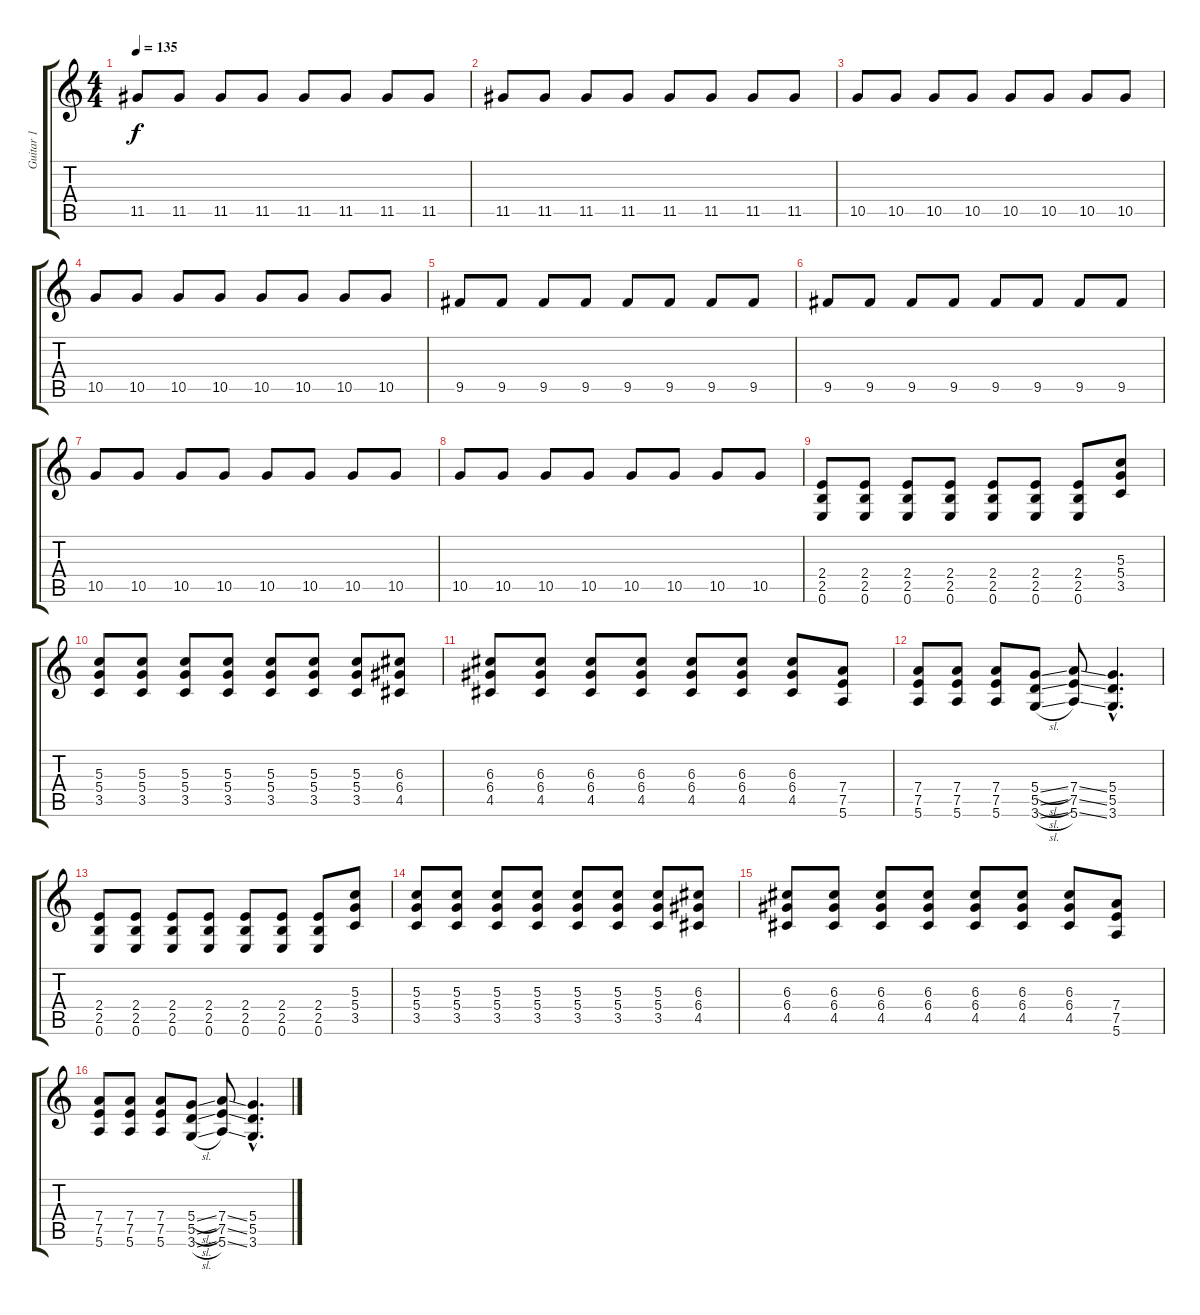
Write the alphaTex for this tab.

\track ("Guitar 1" "Guitar 1") {instrument overdrivenguitar}
\staff {score tabs}
\tuning (E4 B3 G3 D3 A2 E2) {hide}
\ts (4 4)
\tempo 135
\clef g2
\ks c
11.5.8{dy f instrument overdrivenguitar} 11.5.8 11.5.8 11.5.8 11.5.8 11.5.8 11.5.8 11.5.8 |
11.5.8 11.5.8 11.5.8 11.5.8 11.5.8 11.5.8 11.5.8 11.5.8 |
10.5.8 10.5.8 10.5.8 10.5.8 10.5.8 10.5.8 10.5.8 10.5.8 |
10.5.8 10.5.8 10.5.8 10.5.8 10.5.8 10.5.8 10.5.8 10.5.8 |
9.5.8 9.5.8 9.5.8 9.5.8 9.5.8 9.5.8 9.5.8 9.5.8 |
9.5.8 9.5.8 9.5.8 9.5.8 9.5.8 9.5.8 9.5.8 9.5.8 |
10.5.8 10.5.8 10.5.8 10.5.8 10.5.8 10.5.8 10.5.8 10.5.8 |
10.5.8 10.5.8 10.5.8 10.5.8 10.5.8 10.5.8 10.5.8 10.5.8 |
(2.4 2.5 0.6).8 (2.4 2.5 0.6).8 (2.4 2.5 0.6).8 (2.4 2.5 0.6).8 (2.4 2.5 0.6).8 (2.4 2.5 0.6).8 (2.4 2.5 0.6).8 (5.3 5.4 3.5).8 |
(5.3 5.4 3.5).8 (5.3 5.4 3.5).8 (5.3 5.4 3.5).8 (5.3 5.4 3.5).8 (5.3 5.4 3.5).8 (5.3 5.4 3.5).8 (5.3 5.4 3.5).8 (6.3 6.4 4.5).8 |
(6.3 6.4 4.5).8 (6.3 6.4 4.5).8 (6.3 6.4 4.5).8 (6.3 6.4 4.5).8 (6.3 6.4 4.5).8 (6.3 6.4 4.5).8 (6.3 6.4 4.5).8 (7.4 7.5 5.6).8 |
(7.4 7.5 5.6).8 (7.4 7.5 5.6).8 (7.4 7.5 5.6).8 (5.4{sl} 5.5{sl} 3.6{sl}).8 (7.4{ss} 7.5{ss} 5.6{ss}).8 (5.4{hac} 5.5{hac} 3.6{hac}).4{d} |
(2.4 2.5 0.6).8 (2.4 2.5 0.6).8 (2.4 2.5 0.6).8 (2.4 2.5 0.6).8 (2.4 2.5 0.6).8 (2.4 2.5 0.6).8 (2.4 2.5 0.6).8 (5.3 5.4 3.5).8 |
(5.3 5.4 3.5).8 (5.3 5.4 3.5).8 (5.3 5.4 3.5).8 (5.3 5.4 3.5).8 (5.3 5.4 3.5).8 (5.3 5.4 3.5).8 (5.3 5.4 3.5).8 (6.3 6.4 4.5).8 |
(6.3 6.4 4.5).8 (6.3 6.4 4.5).8 (6.3 6.4 4.5).8 (6.3 6.4 4.5).8 (6.3 6.4 4.5).8 (6.3 6.4 4.5).8 (6.3 6.4 4.5).8 (7.4 7.5 5.6).8 |
(7.4 7.5 5.6).8 (7.4 7.5 5.6).8 (7.4 7.5 5.6).8 (5.4{sl} 5.5{sl} 3.6{sl}).8 (7.4{ss} 7.5{ss} 5.6{ss}).8 (5.4{hac} 5.5{hac} 3.6{hac}).4{d}
